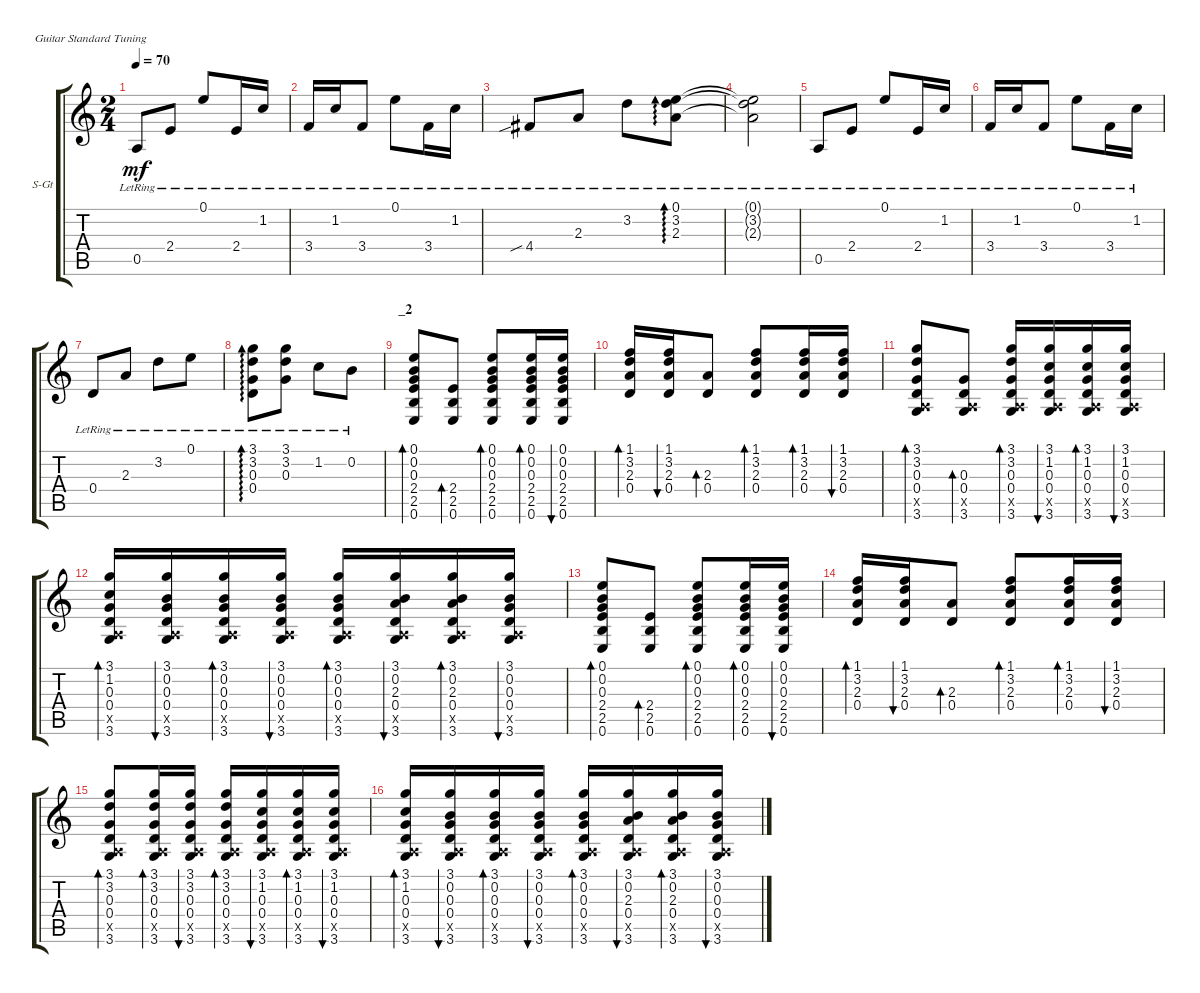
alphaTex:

\defaultSystemsLayout 4
\bracketExtendMode groupsimilarinstruments
\firstSystemTrackNameOrientation horizontal
\otherSystemsTrackNameOrientation horizontal
\track ("Steel Guitar" "S-Gt") {instrument acousticguitarsteel}
\staff {score tabs}
\tuning (E4 B3 G3 D3 A2 E2)
\ts (2 4)
\tempo 70
\clef g2
\ks aminor
0.5{lr}.8{dy mf} 2.4{lr}.8 0.1{lr}.8 2.4{lr}.16 1.2{lr}.16 |
3.4{lr}.16 1.2{lr}.16 3.4{lr}.8 0.1{lr}.8 3.4{lr}.16 1.2{lr}.16 |
4.4{sib lr}.8 2.3{lr}.8 3.2{lr}.8 (0.1{lr} 3.2{lr} 2.3).8{ad 0} |
(0.1{lr t} 3.2{lr t} 2.3{t}).2 |
0.5{lr}.8 2.4{lr}.8 0.1{lr}.8 2.4{lr}.16 1.2{lr}.16 |
3.4{lr}.16 1.2{lr}.16 3.4{lr}.8 0.1{lr}.8 3.4{lr}.16 1.2{lr}.16 |
0.4{lr}.8 2.3{lr}.8 3.2{lr}.8 0.1{lr}.8 |
(0.4{lr} 0.3{lr} 3.2{lr} 3.1{lr}).8{ad 0} (3.1{lr} 0.3 3.2).8 1.2{lr}.8 0.2{lr}.8 |
\section ("" "_2")
(0.6 2.5 2.4 0.3 0.2 0.1).8{bd 30} (0.6 2.5 2.4).8{bd 30} (0.6 2.5 2.4 0.3 0.2 0.1).8{bd 30} (0.6 2.5 2.4 0.3 0.2 0.1).16{bd 30} (0.6 2.5 2.4 0.3 0.2 0.1).16{bu 30} |
(0.4 2.3 3.2 1.1).16{bd 30} (0.4 2.3 3.2 1.1).16{bu 30} (0.4 2.3).8{bd 30} (0.4 2.3 3.2 1.1).8{bd 30} (0.4 2.3 3.2 1.1).16{bd 30} (0.4 2.3 3.2 1.1).16{bu 30} |
(3.6 0.5{x} 0.4 0.3 3.2 3.1).8{bd 30} (3.6 0.5{x} 0.4 0.3).8{bd 30} (3.6 0.5{x} 0.4 0.3 3.2 3.1).16{bd 30} (3.6 0.5{x} 0.4 0.3 1.2 3.1).16{bu 30} (3.6 0.5{x} 0.4 0.3 1.2 3.1).16{bd 30} (3.6 0.5{x} 0.4 0.3 1.2 3.1).16{bu 30} |
(3.6 0.5{x} 0.4 0.3 1.2 3.1).16{bd 30} (3.6 0.5{x} 0.4 0.3 0.2 3.1).16{bu 30} (3.6 0.5{x} 0.4 0.3 0.2 3.1).16{bd 30} (3.6 0.5{x} 0.4 0.3 0.2 3.1).16{bu 30} (3.6 0.5{x} 0.4 0.3 0.2 3.1).16{bd 30} (3.6 0.5{x} 0.4 2.3 0.2 3.1).16{bu 30} (3.6 0.5{x} 0.4 2.3 0.2 3.1).16{bd 30} (3.6 0.5{x} 0.4 0.3 0.2 3.1).16{bu 30} |
(0.6 2.5 2.4 0.3 0.2 0.1).8{bd 30} (0.6 2.5 2.4).8{bd 30} (0.6 2.5 2.4 0.3 0.2 0.1).8{bd 30} (0.6 2.5 2.4 0.3 0.2 0.1).16{bd 30} (0.6 2.5 2.4 0.3 0.2 0.1).16{bu 30} |
(0.4 2.3 3.2 1.1).16{bd 30} (0.4 2.3 3.2 1.1).16{bu 30} (0.4 2.3).8{bd 30} (0.4 2.3 3.2 1.1).8{bd 30} (0.4 2.3 3.2 1.1).16{bd 30} (0.4 2.3 3.2 1.1).16{bu 30} |
(3.6 0.5{x} 0.4 0.3 3.2 3.1).8{bd 30} (3.6 0.5{x} 0.4 0.3 3.2 3.1).16{bd 30} (3.6 0.5{x} 0.4 0.3 3.2 3.1).16{bu 30} (3.6 0.5{x} 0.4 0.3 3.2 3.1).16{bd 30} (3.6 0.5{x} 0.4 0.3 1.2 3.1).16{bu 30} (3.6 0.5{x} 0.4 0.3 1.2 3.1).16{bd 30} (3.6 0.5{x} 0.4 0.3 1.2 3.1).16{bu 30} |
(3.6 0.5{x} 0.4 0.3 1.2 3.1).16{bd 30} (3.6 0.5{x} 0.4 0.3 0.2 3.1).16{bu 30} (3.6 0.5{x} 0.4 0.3 0.2 3.1).16{bd 30} (3.6 0.5{x} 0.4 0.3 0.2 3.1).16{bu 30} (3.6 0.5{x} 0.4 0.3 0.2 3.1).16{bd 30} (3.6 0.5{x} 0.4 2.3 0.2 3.1).16{bu 30} (3.6 0.5{x} 0.4 2.3 0.2 3.1).16{bd 30} (3.6 0.5{x} 0.4 0.3 0.2 3.1).16{bu 30}
